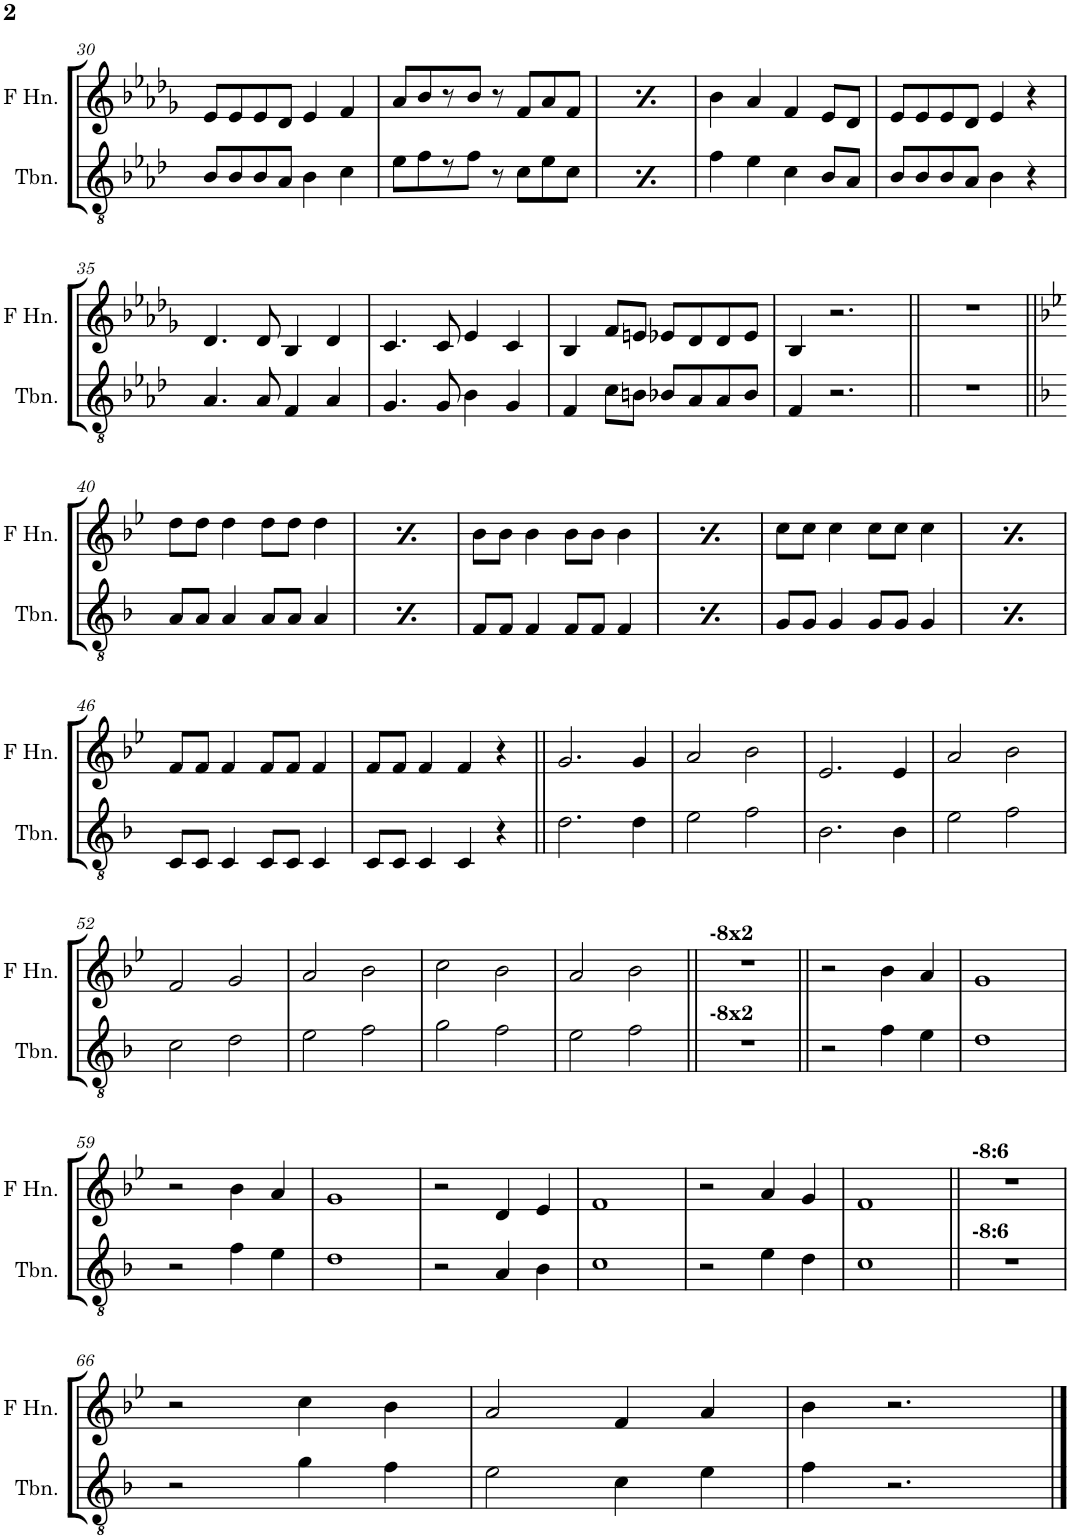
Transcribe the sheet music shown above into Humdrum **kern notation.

**kern	**kern
*part2	*part1
*staff2	*staff1
*I"Trombone	*I"Horn in F
*I'Tbn.	*
!!LO:PB:g=z
*clefGv2	*clefG2
*Trd1c2	*Trd4c7
*k[b-e-a-d-]	*k[b-e-a-d-g-]
*M4/4	*M4/4
=30	=30
8B-/L	8e-/L
8B-/	8e-/
8B-/	8e-/
8A-/J	8d-/J
4B-\	4e-/
4c\	4f/
=31	=31
8e-\L	8a-/L
8f\	8b-/
8r	8r
8f\J	8b-/J
8r	8r
8c\L	8f/L
8e-\	8a-/
8c\J	8f/J
=32	=32
8e-\L	8a-/L
8f\	8b-/
8r	8r
8f\J	8b-/J
8r	8r
8c\L	8f/L
8e-\	8a-/
8c\J	8f/J
=33	=33
4f\	4b-\
4e-\	4a-/
4c\	4f/
8B-/L	8e-/L
8A-/J	8d-/J
=34	=34
8B-/L	8e-/L
8B-/	8e-/
8B-/	8e-/
8A-/J	8d-/J
4B-\	4e-/
4r	4r
!!LO:LB:g=z
=35	=35
4.A-/	4.d-/
8A-/	8d-/
4F/	4B-/
4A-/	4d-/
=36	=36
4.G/	4.c/
8G/	8c/
4B-\	4e-/
4G/	4c/
=37	=37
4F/	4B-/
8c\L	8f/L
8Bn\J	8en/J
8B-X/L	8e-X/L
8A-/	8d-/
8A-/	8d-/
8B-/J	8e-/J
=38	=38
4F/	4B-/
2.r	2.r
=39||	=39||
1r	1r
!!LO:LB:g=z
=40||	=40||
*k[b-]	*k[b-e-]
8A/L	8dd\L
8A/J	8dd\J
4A/	4dd\
8A/L	8dd\L
8A/J	8dd\J
4A/	4dd\
=41	=41
8A/L	8dd\L
8A/J	8dd\J
4A/	4dd\
8A/L	8dd\L
8A/J	8dd\J
4A/	4dd\
=42	=42
8F/L	8b-\L
8F/J	8b-\J
4F/	4b-\
8F/L	8b-\L
8F/J	8b-\J
4F/	4b-\
=43	=43
8F/L	8b-\L
8F/J	8b-\J
4F/	4b-\
8F/L	8b-\L
8F/J	8b-\J
4F/	4b-\
=44	=44
8G/L	8cc\L
8G/J	8cc\J
4G/	4cc\
8G/L	8cc\L
8G/J	8cc\J
4G/	4cc\
=45	=45
8G/L	8cc\L
8G/J	8cc\J
4G/	4cc\
8G/L	8cc\L
8G/J	8cc\J
4G/	4cc\
!!LO:LB:g=z
=46	=46
8C/L	8f/L
8C/J	8f/J
4C/	4f/
8C/L	8f/L
8C/J	8f/J
4C/	4f/
=47	=47
8C/L	8f/L
8C/J	8f/J
4C/	4f/
4C/	4f/
4r	4r
=48||	=48||
2.d\	2.g/
4d\	4g/
=49	=49
2e\	2a/
2f\	2b-\
=50	=50
2.B-\	2.e-/
4B-\	4e-/
=51	=51
2e\	2a/
2f\	2b-\
!!LO:LB:g=z
=52	=52
2c\	2f/
2d\	2g/
=53	=53
2e\	2a/
2f\	2b-\
=54	=54
2g\	2cc\
2f\	2b-\
=55	=55
2e\	2a/
2f\	2b-\
=56||	=56||
!	!LO:TX:a:B:t=-8x2
!LO:TX:a:B:t=-8x2	!
1r	1r
=57||	=57||
2r	2r
4f\	4b-\
4e\	4a/
=58	=58
1d	1g
!!LO:LB:g=z
=59	=59
2r	2r
4f\	4b-\
4e\	4a/
=60	=60
1d	1g
=61	=61
2r	2r
4A/	4d/
4B-\	4e-/
=62	=62
1c	1f
=63	=63
2r	2r
4e\	4a/
4d\	4g/
=64	=64
1c	1f
=65||	=65||
!	!LO:TX:a:B:t=-8&colon;6
!LO:TX:a:B:t=-8&colon;6	!
1r	1r
!!LO:LB:g=z
=66	=66
2r	2r
4g\	4cc\
4f\	4b-\
=67	=67
2e\	2a/
4c\	4f/
4e\	4a/
=68	=68
4f\	4b-\
2.r	2.r
==	==
*-	*-
